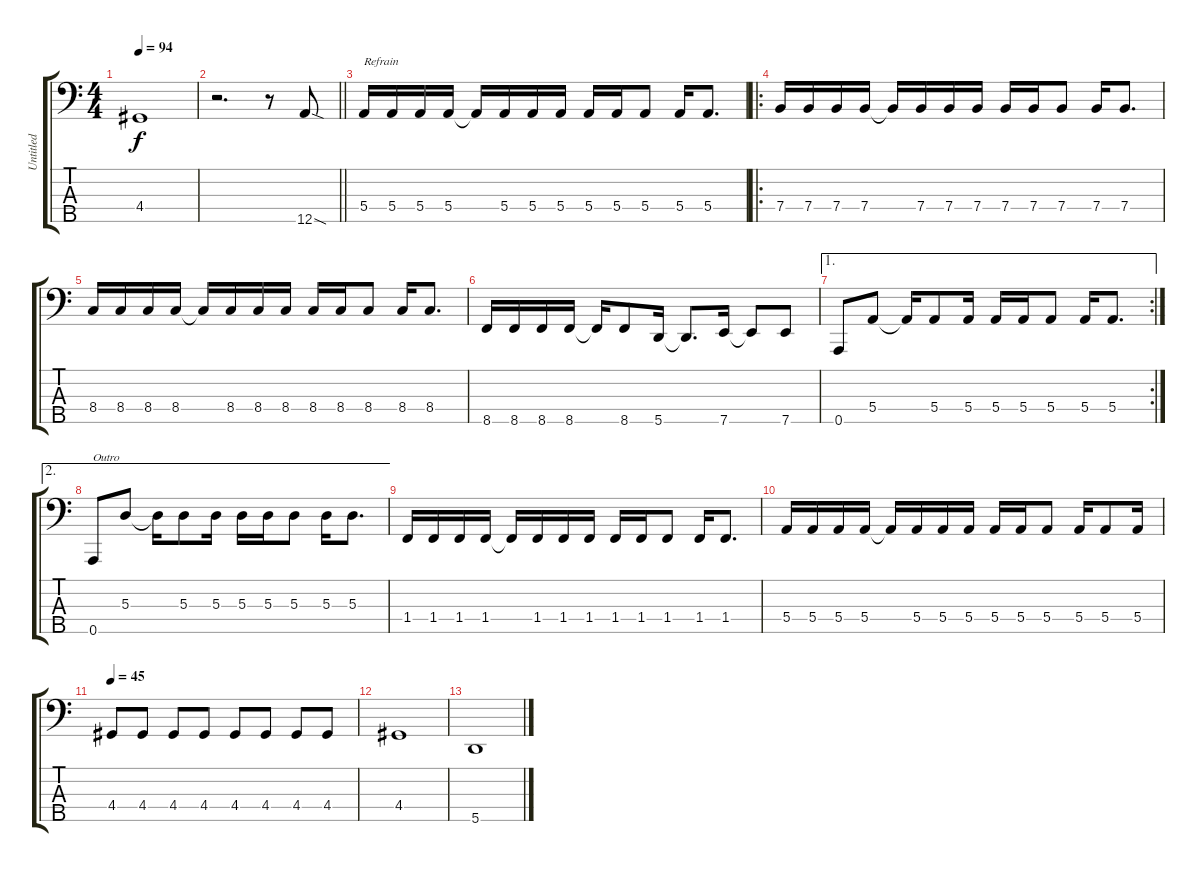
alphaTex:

\track ("Untitled" "Untitled") {instrument electricbassfinger}
\staff {score tabs}
\tuning (G2 D2 A1 E1 A0) {hide}
\ts (4 4)
\tempo 94
\clef f4
\ks c
4.4{t}.1{dy f} |
\barLineRight lightlight
r.2{d} r.8 12.5{sod}.8 |
5.4.16{txt "Refrain"} 5.4.16 5.4.16 5.4.16 5.4{t}.16 5.4.16 5.4.16 5.4.16 5.4.16 5.4.16 5.4.8 5.4.16 5.4.8{d} |
\ro
7.4.16 7.4.16 7.4.16 7.4.16 7.4{t}.16 7.4.16 7.4.16 7.4.16 7.4.16 7.4.16 7.4.8 7.4.16 7.4.8{d} |
8.4.16 8.4.16 8.4.16 8.4.16 8.4{t}.16 8.4.16 8.4.16 8.4.16 8.4.16 8.4.16 8.4.8 8.4.16 8.4.8{d} |
8.5.16 8.5.16 8.5.16 8.5.16 8.5{t}.16 8.5.8 5.5.16 5.5{t}.8{d} 7.5.16 7.5{t}.8 7.5.8 |
\ae 1
\rc 2
0.5.8 5.4.8 5.4{t}.16 5.4.8 5.4.16 5.4.16 5.4.16 5.4.8 5.4.16 5.4.8{d} |
\ae 2
0.5.8{txt "Outro"} 5.3.8 5.3{t}.16 5.3.8 5.3.16 5.3.16 5.3.16 5.3.8 5.3.16 5.3.8{d} |
1.4.16 1.4.16 1.4.16 1.4.16 1.4{t}.16 1.4.16 1.4.16 1.4.16 1.4.16 1.4.16 1.4.8 1.4.16 1.4.8{d} |
5.4.16 5.4.16 5.4.16 5.4.16 5.4{t}.16 5.4.16 5.4.16 5.4.16 5.4.16 5.4.16 5.4.8 5.4.16 5.4.8 5.4.16 |
\tempo 45
4.4.8 4.4.8 4.4.8 4.4.8 4.4.8 4.4.8 4.4.8 4.4.8 |
4.4.1 |
5.5.1
